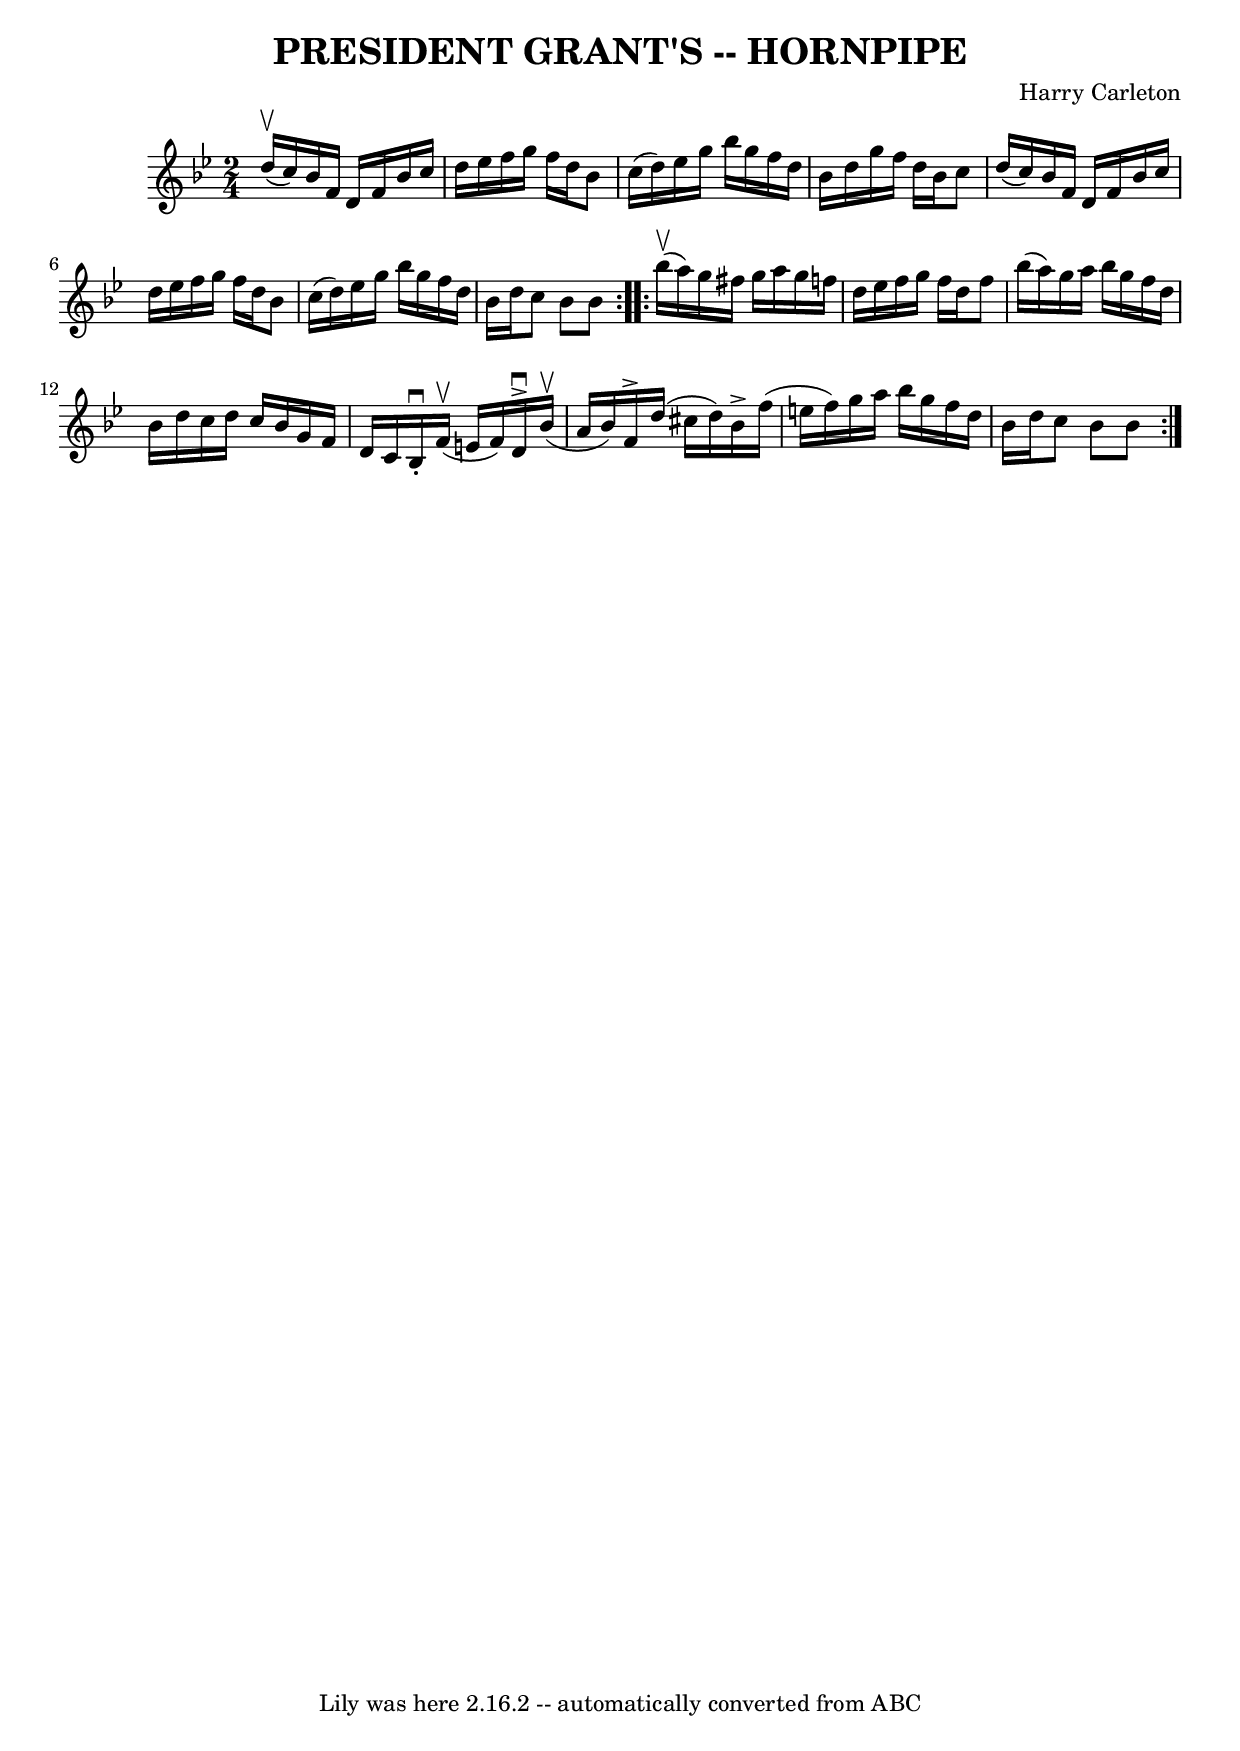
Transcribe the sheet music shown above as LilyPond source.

\version "2.16.2"
\include "Mammoth.ily"
\header {
  %% book = "Ryan's Mammoth Collection of Fiddle Tunes"
  composer = "Harry Carleton"
  crossRefNumber = "1"
  footnotes = ""
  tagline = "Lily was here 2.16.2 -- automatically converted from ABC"
  title = "PRESIDENT GRANT'S -- HORNPIPE"

}
voicedefault =  {



  \repeat volta 2 {

    \time 2/4 
    \key bes \major d''16 (^\upbow c''16)       |
    
    bes'16 f'16 d'16 f'16 bes'16 c''16 d''16 ees''16    
    |
    f''16 g''16 f''16 d''16 bes'8 c''16 (d''16)   
    |
    ees''16 g''16 bes''16 g''16 f''16 d''16 bes'16    
    d''16    |
    g''16 f''16 d''16 bes'16 c''8 d''16 (
    c''16)   |
    |
    bes'16 f'16 d'16 f'16 bes'16    
    c''16 d''16 ees''16    |
    f''16 g''16 f''16 d''16    
    bes'8 c''16 (d''16)   |
    ees''16 g''16 bes''16 g''16  
    f''16 d''16 bes'16 d''16    |
    c''8 bes'8 bes'8    
  }   
  
  \repeat volta 2 {
    bes''16 (^\upbow a''16)       |
    g''16    
    fis''16 g''16 a''16 g''16 f''!16 d''16 ees''16    |
    
    f''16 g''16 f''16 d''16 f''8 bes''16 (a''16)   |
    
    g''16 a''16 bes''16 g''16 f''16 d''16 bes'16 d''16    
    |
    c''16 d''16 c''16 bes'16 g'16 f'16 d'16 c'16    
    |
    |
    bes16^\downbow-. f'16 (^\upbow e'16 f'16)  
    d'16^\accent^\downbow bes'16 (^\upbow a'16 bes'16)   |
    
    f'16^\accent d''16 (cis''16 d''16) bes'16^\accent f''16 (
    e''16 f''16)   |
    g''16 a''16 bes''16 g''16 f''16    
    d''16 bes'16 d''16    |
    c''8 bes'8 bes'8    
  }   

}

\score{
  <<

    \context Staff="default"
    {
      \voicedefault 
      
    }

  >>
  \layout {
    
  }
  \midi {
  }

}
